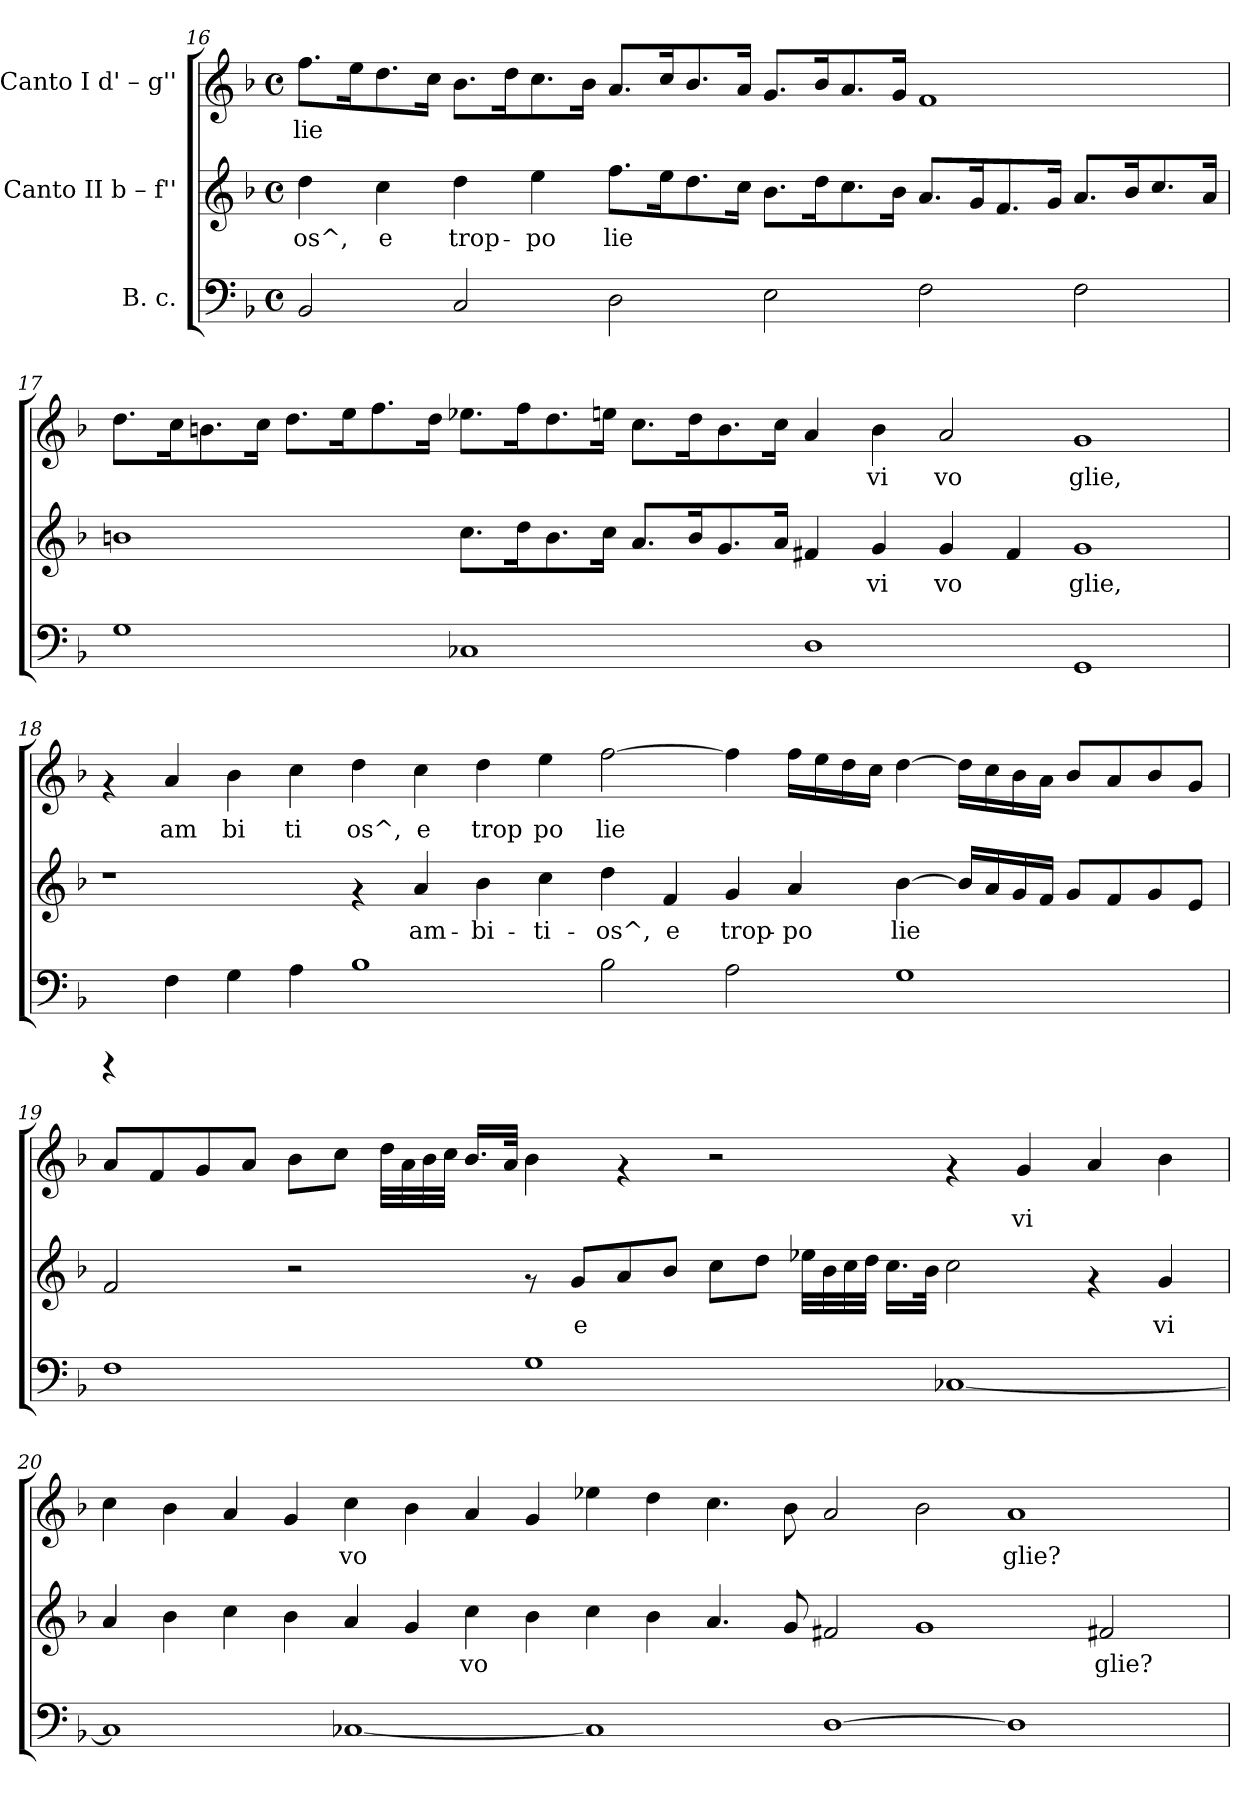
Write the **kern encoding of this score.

**kern	**kern	**text	**dynam	**kern	**text
*part3	*part2	*part2	*part2	*part1	*part1
*staff3	*staff2	*staff2	*staff2	*staff1	*staff1
*I"B. c.	*I"Canto II  b – f''	*	*	*I"Canto I  d' – g''	*
!!LO:PB:g=z
*clefF4	*clefG2	*	*	*clefG2	*
*k[b-]	*k[b-]	*	*	*k[b-]	*
*F:	*F:	*	*	*F:	*
*M4/4	*M4/4	*	*	*M4/4	*
*met(c)	*met(c)	*	*	*met(c)	*
=16	=16	=16	=16	=16	=16
!	!	!LO:LY:b:rj	!	!	!LO:LY:b:rj
2BB-/	4dd\	-os^,	.	8.ff\L	lie
!	!	!	!	!	!LO:LY:b:rj
.	.	.	.	16ee\	.
!	!	!LO:LY:b:rj	!	!	!LO:LY:b:rj
.	4cc\	e	.	8.dd\	.
!	!	!	!	!	!LO:LY:b:rj
.	.	.	.	16cc\J	.
!	!	!LO:LY:b:rj	!	!	!LO:LY:b:rj
2C/	4dd\	trop-	.	8.b-\L	.
!	!	!	!	!	!LO:LY:b:rj
.	.	.	.	16dd\	.
!	!	!LO:LY:b:rj	!	!	!LO:LY:b:rj
.	4ee\	-po	.	8.cc\	.
!	!	!	!	!	!LO:LY:b:rj
.	.	.	.	16b-\J	.
!	!	!LO:LY:b:rj	!	!	!LO:LY:b:rj
2D\	8.ff\L	lie-	.	8.a/L	.
!	!	!LO:LY:b:rj	!	!	!LO:LY:b:rj
.	16ee\	--	.	16cc/	.
!	!	!LO:LY:b:rj	!	!	!LO:LY:b:rj
.	8.dd\	--	.	8.b-/	.
!	!	!LO:LY:b:rj	!	!	!LO:LY:b:rj
.	16cc\J	--	.	16a/J	.
!	!	!LO:LY:b:rj	!	!	!LO:LY:b:rj
2E\	8.b-\L	--	.	8.g/L	.
!	!	!LO:LY:b:rj	!	!	!LO:LY:b:rj
.	16dd\	--	.	16b-/	.
!	!	!LO:LY:b:rj	!	!	!LO:LY:b:rj
.	8.cc\	--	.	8.a/	.
!	!	!LO:LY:b:rj	!	!	!LO:LY:b:rj
.	16b-\J	--	.	16g/J	.
!	!	!LO:LY:b:rj	!	!	!LO:LY:b:rj
2F\	8.a/L	--	.	1f	.
!	!	!LO:LY:b:rj	!	!	!
.	16g/	--	.	.	.
!	!	!LO:LY:b:rj	!	!	!
.	8.f/	--	.	.	.
!	!	!LO:LY:b:rj	!	!	!
.	16g/J	--	.	.	.
!	!	!LO:LY:b:rj	!	!	!
2F\	8.a/L	--	.	.	.
!	!	!LO:LY:b:rj	!	!	!
.	16b-/	--	.	.	.
!	!	!LO:LY:b:rj	!	!	!
.	8.cc/	--	.	.	.
!	!	!LO:LY:b:rj	!	!	!
.	16a/J	--	.	.	.
!!LO:PB:g=z
=17	=17	=17	=17	=17	=17
!	!	!LO:LY:b:rj	!	!	!LO:LY:b:rj
1G	1bn	--	.	8.dd\L	.
!	!	!	!	!	!LO:LY:b:rj
.	.	.	.	16cc\	.
!	!	!	!	!	!LO:LY:b:rj
.	.	.	.	8.bn\	.
!	!	!	!	!	!LO:LY:b:rj
.	.	.	.	16cc\J	.
!	!	!	!	!	!LO:LY:b:rj
.	.	.	.	8.dd\L	.
!	!	!	!	!	!LO:LY:b:rj
.	.	.	.	16ee\	.
!	!	!	!	!	!LO:LY:b:rj
.	.	.	.	8.ff\	.
!	!	!	!	!	!LO:LY:b:rj
.	.	.	.	16dd\J	.
!	!	!LO:LY:b:rj	!	!	!LO:LY:b:rj
1C-	8.cc\L	--	.	8.ee-X\L	.
!	!	!LO:LY:b:rj	!	!	!LO:LY:b:rj
.	16dd\	--	.	16ff\	.
!	!	!LO:LY:b:rj	!	!	!LO:LY:b:rj
.	8.b\	--	.	8.dd\	.
!	!	!LO:LY:b:rj	!	!	!LO:LY:b:rj
.	16cc\J	--	.	16een\J	.
!	!	!LO:LY:b:rj	!	!	!LO:LY:b:rj
.	8.a/L	--	.	8.cc\L	.
!	!	!LO:LY:b:rj	!	!	!LO:LY:b:rj
.	16b/	--	.	16dd\	.
!	!	!LO:LY:b:rj	!	!	!LO:LY:b:rj
.	8.g/	--	.	8.b\	.
!	!	!LO:LY:b:rj	!	!	!LO:LY:b:rj
.	16a/J	--	.	16cc\J	.
!	!	!LO:LY:b:rj	!	!	!LO:LY:b:rj
1D	4f#X/	--	.	4a/	.
!	!	!LO:LY:b:rj	!	!	!LO:LY:b:rj
.	4g/	-vi	.	4b\	vi
!	!	!LO:LY:b:rj	!	!	!LO:LY:b:rj
.	4g/	vo	.	2a/	vo
!	!	!LO:LY:b:rj	!	!	!
.	4f#/	.	.	.	.
!	!	!LO:LY:b:rj	!	!	!LO:LY:b:rj
1GG	1g	glie,	.	1g	glie,
!!LO:LB:g=z
=18	=18	=18	=18	=18	=18
4rCCC	1r	.	.	4rf	.
!	!	!	!	!	!LO:LY:b:rj
4F\	.	.	.	4a/	am
!	!	!	!	!	!LO:LY:b:rj
4G\	.	.	.	4b-\	bi
!	!	!	!	!	!LO:LY:b:rj
4A\	.	.	.	4cc\	ti
!	!	!	!	!	!LO:LY:b:rj
1B-	4rf	.	.	4dd\	os^,
!	!	!LO:LY:b:rj	!	!	!LO:LY:b:rj
.	4a/	am-	.	4cc\	e
!	!	!LO:LY:b:rj	!	!	!LO:LY:b:rj
.	4b-\	-bi-	.	4dd\	trop
!	!	!LO:LY:b:rj	!	!	!LO:LY:b:rj
.	4cc\	-ti-	.	4ee\	po
!	!	!LO:LY:b:rj	!	!	!LO:LY:b:rj
2B-\	4dd\	-os^,	.	[>2ff\	lie
!	!	!LO:LY:b:rj	!	!	!
.	4f/	e	.	.	.
!	!	!LO:LY:b:rj	!	!	!LO:LY:b:rj
2A\	4g/	trop-	.	4ff\]	.
!	!	!LO:LY:b:rj	!	!	!LO:LY:b:rj
.	4a/	-po	.	16ff\L	.
!	!	!	!	!	!LO:LY:b:rj
.	.	.	.	16ee\	.
!	!	!	!	!	!LO:LY:b:rj
.	.	.	.	16dd\	.
!	!	!	!	!	!LO:LY:b:rj
.	.	.	.	16cc\J	.
!	!	!LO:LY:b:rj	!	!	!LO:LY:b:rj
1G	[>4b-\	lie-	.	[>4dd\	.
!	!	!LO:LY:b:rj	!	!	!LO:LY:b:rj
.	16b-/L]	--	.	16dd\L]	.
!	!	!LO:LY:b:rj	!	!	!LO:LY:b:rj
.	16a/	--	.	16cc\	.
!	!	!LO:LY:b:rj	!	!	!LO:LY:b:rj
.	16g/	--	.	16b-\	.
!	!	!LO:LY:b:rj	!	!	!LO:LY:b:rj
.	16f/J	--	.	16a\J	.
!	!	!LO:LY:b:rj	!	!	!LO:LY:b:rj
.	8g/L	--	.	8b-/L	.
!	!	!LO:LY:b:rj	!	!	!LO:LY:b:rj
.	8f/	--	.	8a/	.
!	!	!LO:LY:b:rj	!	!	!LO:LY:b:rj
.	8g/	--	.	8b-/	.
!	!	!LO:LY:b:rj	!	!	!LO:LY:b:rj
.	8e/J	--	.	8g/J	.
!!LO:LB:g=z
=19	=19	=19	=19	=19	=19
!	!	!LO:LY:b:rj	!	!	!LO:LY:b:rj
1F	2f/	--	.	8a/L	.
!	!	!	!	!	!LO:LY:b:rj
.	.	.	.	8f/	.
!	!	!	!	!	!LO:LY:b:rj
.	.	.	.	8g/	.
!	!	!	!	!	!LO:LY:b:rj
.	.	.	.	8a/J	.
!	!	!	!	!	!LO:LY:b:rj
.	2r	.	.	8b-\L	.
!	!	!	!	!	!LO:LY:b:rj
.	.	.	.	8cc\J	.
!	!	!	!	!	!LO:LY:b:rj
.	.	.	.	32dd\L	.
!	!	!	!	!	!LO:LY:b:rj
.	.	.	.	32a\	.
!	!	!	!	!	!LO:LY:b:rj
.	.	.	.	32b-\	.
!	!	!	!	!	!LO:LY:b:rj
.	.	.	.	32cc\J	.
!	!	!	!	!	!LO:LY:b:rj
.	.	.	.	16.b-/L	.
!	!	!	!	!	!LO:LY:b:rj
.	.	.	.	32a/J	.
!	!	!	!	!	!LO:LY:b:rj
1G	8rf	.	.	4b-\	.
!	!	!LO:LY:b:rj	!	!	!
.	8g/L	-e	.	.	.
!	!	!LO:LY:b:rj	!	!	!
.	8a/	.	.	4rf	.
!	!	!LO:LY:b:rj	!	!	!
.	8b-/J	.	.	.	.
!	!	!LO:LY:b:rj	!	!	!
.	8cc\L	.	.	2r	.
!	!	!LO:LY:b:rj	!	!	!
.	8dd\J	.	.	.	.
!	!	!LO:LY:b:rj	!	!	!
.	32ee-X\L	.	.	.	.
!	!	!LO:LY:b:rj	!	!	!
.	32b-\	.	.	.	.
!	!	!LO:LY:b:rj	!	!	!
.	32cc\	.	.	.	.
!	!	!LO:LY:b:rj	!	!	!
.	32dd\J	.	.	.	.
!	!	!LO:LY:b:rj	!	!	!
.	16.cc\L	.	.	.	.
!	!	!LO:LY:b:rj	!	!	!
.	32b-\J	.	.	.	.
!	!	!LO:LY:b:rj	!	!	!
[<1C-	2cc\	.	.	4rf	.
!	!	!	!	!	!LO:LY:b:rj
.	.	.	.	4g/	vi
!	!	!	!	!	!LO:LY:b:rj
.	4rf	.	.	4a/	.
!	!	!LO:LY:b:rj	!	!	!LO:LY:b:rj
.	4g/	vi	.	4b-\	.
!!LO:LB:g=z
=20	=20	=20	=20	=20	=20
!	!	!LO:LY:b:rj	!	!	!LO:LY:b:rj
*	*^	*	*	*	*
1C-]	4a/	1ryy	.	.	4cc\	.
!	!	!	!LO:LY:b:rj	!	!	!LO:LY:b:rj
.	4b-\	.	.	.	4b-\	.
!	!	!	!LO:LY:b:rj	!	!	!LO:LY:b:rj
.	4cc\	.	.	.	4a/	.
!	!	!	!LO:LY:b:rj	!	!	!LO:LY:b:rj
.	4b-\	.	.	.	4g/	.
!	!	!	!LO:LY:b:rj	!	!	!LO:LY:b:rj
[<1C-	4a/	1ryy	.	.	4cc\	vo
!	!	!	!LO:LY:b:rj	!	!	!LO:LY:b:rj
.	4g/	.	.	.	4b-\	.
!	!	!	!LO:LY:b:rj	!	!	!LO:LY:b:rj
.	4cc\	.	vo	.	4a/	.
!	!	!	!LO:LY:b:rj	!	!	!LO:LY:b:rj
.	4b-\	.	.	.	4g/	.
!	!	!	!LO:LY:b:rj	!	!	!LO:LY:b:rj
1C-]	4cc\	1ryy	.	.	4ee-X\	.
!	!	!	!LO:LY:b:rj	!	!	!LO:LY:b:rj
.	4b-\	.	.	.	4dd\	.
!	!	!	!LO:LY:b:rj	!	!	!LO:LY:b:rj
.	4.a/	.	.	.	4.cc\	.
!	!	!	!LO:LY:b:rj	!	!	!LO:LY:b:rj
.	8g/	.	.	.	8b-\	.
!	!	!	!LO:LY:b:rj	!	!	!LO:LY:b:rj
[>1D	2f#X/	1ryy	.	.	2a/	.
!	!	!	!LO:LY:b:rj	!	!	!LO:LY:b:rj
.	1g	.	.	.	2b-\	.
!	!	!	!	!	!	!LO:LY:b:rj
1D]	.	2ryy	.	.	1a	glie?
!	!	!	!LO:LY:b:rj	!	!	!
.	2f#X/	8...ryy	glie?	.	.	.
!	!	!	!	!LO:DY:a	!	!
!	!	!	!	!LO:DY:n=1:b	!	!
.	.	4ryy	.	fz fz	.	.
.	.	64ryy	.	.	.	.
*	*v	*v	*	*	*	*
=!	=!	=!	=!	=!	=!
*-	*-	*-	*-	*-	*-
